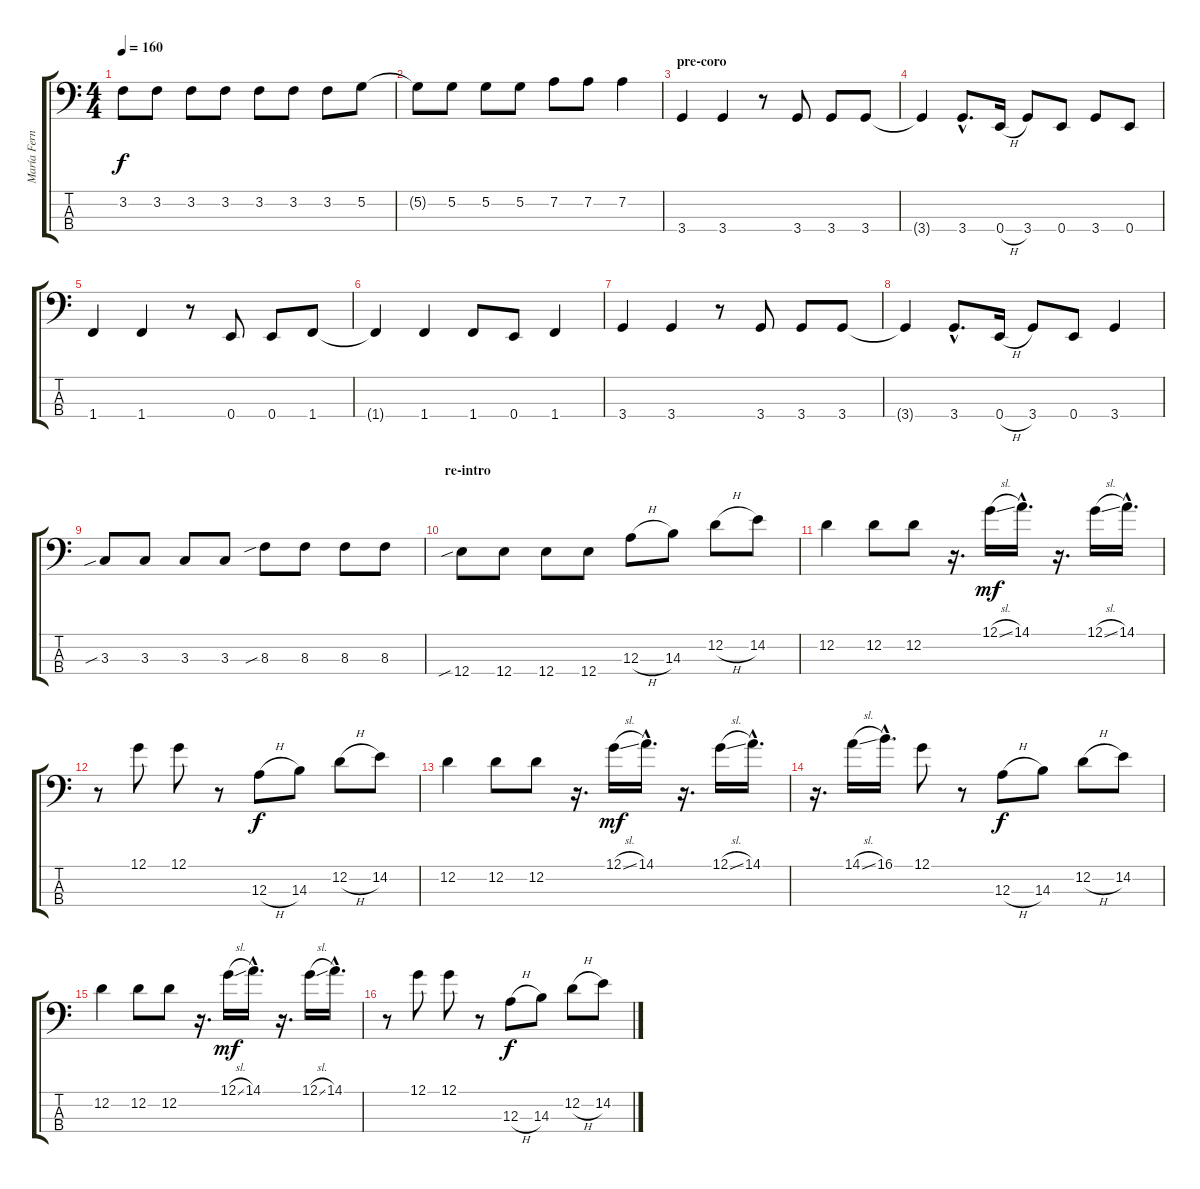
\track ("María Fernanda (bajo)" "María Fern") {instrument electricbasspick}
\staff {score tabs}
\tuning (G2 D2 A1 E1) {hide}
\ts (4 4)
\tempo 160
\clef f4
\ks c
3.2.8{dy f} 3.2.8 3.2.8 3.2.8 3.2.8 3.2.8 3.2.8 5.2.8 |
5.2{t}.8 5.2.8 5.2.8 5.2.8 7.2.8 7.2.8 7.2.4 |
\section ("" "pre-coro")
3.4.4 3.4.4 r.8 3.4.8 3.4.8 3.4.8 |
3.4{t}.4 3.4{hac}.8{d} 0.4{h}.16 3.4.8 0.4.8 3.4.8 0.4.8 |
1.4.4 1.4.4 r.8 0.4.8 0.4.8 1.4.8 |
1.4{t}.4 1.4.4 1.4.8 0.4.8 1.4.4 |
3.4.4 3.4.4 r.8 3.4.8 3.4.8 3.4.8 |
3.4{t}.4 3.4{hac}.8{d} 0.4{h}.16 3.4.8 0.4.8 3.4.4 |
3.3{sib}.8 3.3.8 3.3.8 3.3.8 8.3{sib}.8 8.3.8 8.3.8 8.3.8 |
\section ("" "re-intro")
12.4{sib}.8 12.4.8 12.4.8 12.4.8 12.3{h}.8 14.3.8 12.2{h}.8 14.2.8 |
12.2.4 12.2.8 12.2.8 r.16{d} 12.1{sl}.16{dy mf} 14.1{hac}.16{d} r.16{d} 12.1{sl}.16 14.1{hac}.16{d} |
r.8 12.1.8 12.1.8 r.8 12.3{h}.8{dy f} 14.3.8 12.2{h}.8 14.2.8 |
12.2.4 12.2.8 12.2.8 r.16{d} 12.1{sl}.16{dy mf} 14.1{hac}.16{d} r.16{d} 12.1{sl}.16 14.1{hac}.16{d} |
r.16{d} 14.1{sl}.16 16.1{hac}.16{d} 12.1.8 r.8 12.3{h}.8{dy f} 14.3.8 12.2{h}.8 14.2.8 |
12.2.4 12.2.8 12.2.8 r.16{d} 12.1{sl}.16{dy mf} 14.1{hac}.16{d} r.16{d} 12.1{sl}.16 14.1{hac}.16{d} |
r.8 12.1.8 12.1.8 r.8 12.3{h}.8{dy f} 14.3.8 12.2{h}.8 14.2.8
